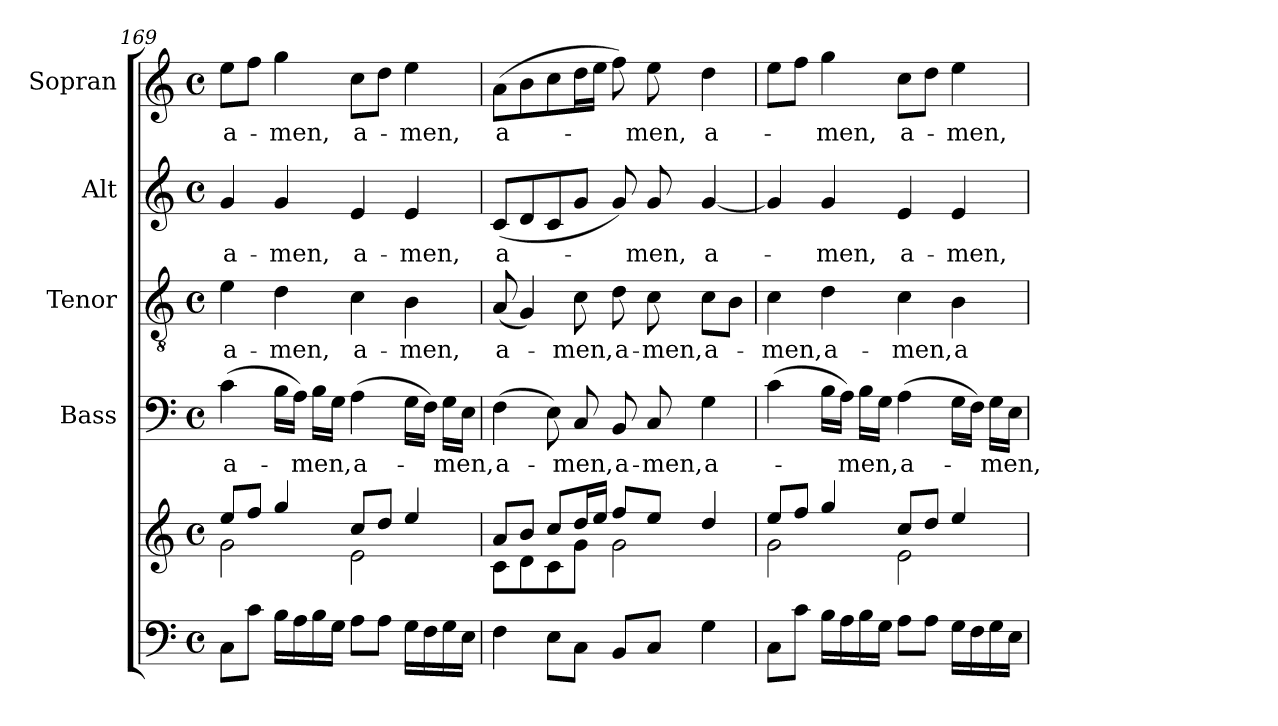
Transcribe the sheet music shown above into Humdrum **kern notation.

**kern	**kern	**kern	**text	**kern	**text	**kern	**text	**kern	**text
*part5	*part5	*part4	*part4	*part3	*part3	*part2	*part2	*part1	*part1
*staff6	*staff5	*staff4	*staff4	*staff3	*staff3	*staff2	*staff2	*staff1	*staff1
*	*	*I"Bass	*	*I"Tenor	*	*I"Alt	*	*I"Sopran	*
*	*	*I'B.	*	*I'T.	*	*I'A.	*	*I'S.	*
*clefF4	*clefG2	*clefF4	*	*clefGv2	*	*clefG2	*	*clefG2	*
*k[]	*k[]	*k[]	*	*k[]	*	*k[]	*	*k[]	*
*C:	*C:	*C:	*	*C:	*	*C:	*	*C:	*
*M4/4	*M4/4	*M4/4	*	*M4/4	*	*M4/4	*	*M4/4	*
*met(c)	*met(c)	*met(c)	*	*met(c)	*	*met(c)	*	*met(c)	*
=169	=169	=169	=169	=169	=169	=169	=169	=169	=169
*	*^	*	*	*	*	*	*	*	*
!	!	!	!	!LO:LY:b	!	!LO:LY:b	!	!LO:LY:b	!	!LO:LY:b
8C\L	8ee/L	2g\	(>4c\	a-	4e\	a-	4g/	a-	8ee\L	a-
8c\J	8ff/J	.	.	.	.	.	.	.	8ff\J	.
!	!	!	!	!	!	!LO:LY:b	!	!LO:LY:b	!	!LO:LY:b
16B\LL	4gg/	.	16B\LL	.	4d\	-men,	4g/	-men,	4gg\	-men,
16A\	.	.	16A\JJ)	.	.	.	.	.	.	.
!	!	!	!	!LO:LY:b	!	!	!	!	!	!
16B\	.	.	16B\LL	-men,	.	.	.	.	.	.
16G\JJ	.	.	16G\JJ	.	.	.	.	.	.	.
!	!	!	!	!LO:LY:b	!	!LO:LY:b	!	!LO:LY:b	!	!LO:LY:b
8A\L	8cc/L	2e\	(>4A\	a-	4c\	a-	4e/	a-	8cc\L	a-
8A\J	8dd/J	.	.	.	.	.	.	.	8dd\J	.
!	!	!	!	!	!	!LO:LY:b	!	!LO:LY:b	!	!LO:LY:b
16G\LL	4ee/	.	16G\LL	.	4B\	-men,	4e/	-men,	4ee\	-men,
16F\	.	.	16F\JJ)	.	.	.	.	.	.	.
!	!	!	!	!LO:LY:b	!	!	!	!	!	!
16G\	.	.	16G\LL	-men,	.	.	.	.	.	.
16E\JJ	.	.	16E\JJ	.	.	.	.	.	.	.
=170	=170	=170	=170	=170	=170	=170	=170	=170	=170	=170
!	!	!	!	!LO:LY:b	!	!LO:LY:b	!	!LO:LY:b	!	!LO:LY:b
4F\	8a/L	8c\L	(>4F\	a-	(<8A/	a-	(>8c/L	a-	(>8a\L	a-
.	8b/J	8d\	.	.	4G/)	.	8d/	.	8b\	.
8E\L	8cc/L	8c\	8E\)	.	.	.	8c/	.	8cc\	.
!	!	!	!	!LO:LY:b	!	!LO:LY:b	!	!	!	!
8C\J	16dd/L	8g\J	8C/	-men,	8c\	-men,	8g/J	.	16dd\L	.
.	16ee/JJ	.	.	.	.	.	.	.	16ee\JJ	.
!	!	!	!	!LO:LY:b	!	!LO:LY:b	!	!	!	!
8BB/L	8ff/L	2g\	8BB/	a-	8d\	a-	8g/)	.	8ff\)	.
!	!	!	!	!LO:LY:b	!	!LO:LY:b	!	!LO:LY:b	!	!LO:LY:b
8C/J	8ee/J	.	8C/	-men,	8c\	-men,	8g/	-men,	8ee\	-men,
!	!	!	!	!LO:LY:b	!	!LO:LY:b	!	!LO:LY:b	!	!LO:LY:b
4G\	4dd/	.	4G\	a-	8c\L	a-	[4g/	a-	4dd\	a-
.	.	.	.	.	8B\J	.	.	.	.	.
!!LO:PB:g=z
=171	=171	=171	=171	=171	=171	=171	=171	=171	=171	=171
!	!	!	!	!	!	!LO:LY:b	!	!	!	!
8C\L	8ee/L	2g\	(>4c\	.	4c\	-men,	4g/]	.	8ee\L	.
8c\J	8ff/J	.	.	.	.	.	.	.	8ff\J	.
!	!	!	!	!	!	!LO:LY:b	!	!LO:LY:b	!	!LO:LY:b
16B\LL	4gg/	.	16B\LL	.	4d\	a-	4g/	-men,	4gg\	-men,
16A\	.	.	16A\JJ)	.	.	.	.	.	.	.
!	!	!	!	!LO:LY:b	!	!	!	!	!	!
16B\	.	.	16B\LL	-men,	.	.	.	.	.	.
16G\JJ	.	.	16G\JJ	.	.	.	.	.	.	.
!	!	!	!	!LO:LY:b	!	!LO:LY:b	!	!LO:LY:b	!	!LO:LY:b
8A\L	8cc/L	2e\	(>4A\	a-	4c\	-men,	4e/	a-	8cc\L	a-
8A\J	8dd/J	.	.	.	.	.	.	.	8dd\J	.
!	!	!	!	!	!	!LO:LY:b	!	!LO:LY:b	!	!LO:LY:b
16G\LL	4ee/	.	16G\LL	.	4B\	a-	4e/	-men,	4ee\	-men,
16F\	.	.	16F\JJ)	.	.	.	.	.	.	.
!	!	!	!	!LO:LY:b	!	!	!	!	!	!
16G\	.	.	16G\LL	-men,	.	.	.	.	.	.
16E\JJ	.	.	16E\JJ	.	.	.	.	.	.	.
*	*v	*v	*	*	*	*	*	*	*	*
=	=	=	=	=	=	=	=	=	=
*-	*-	*-	*-	*-	*-	*-	*-	*-	*-
